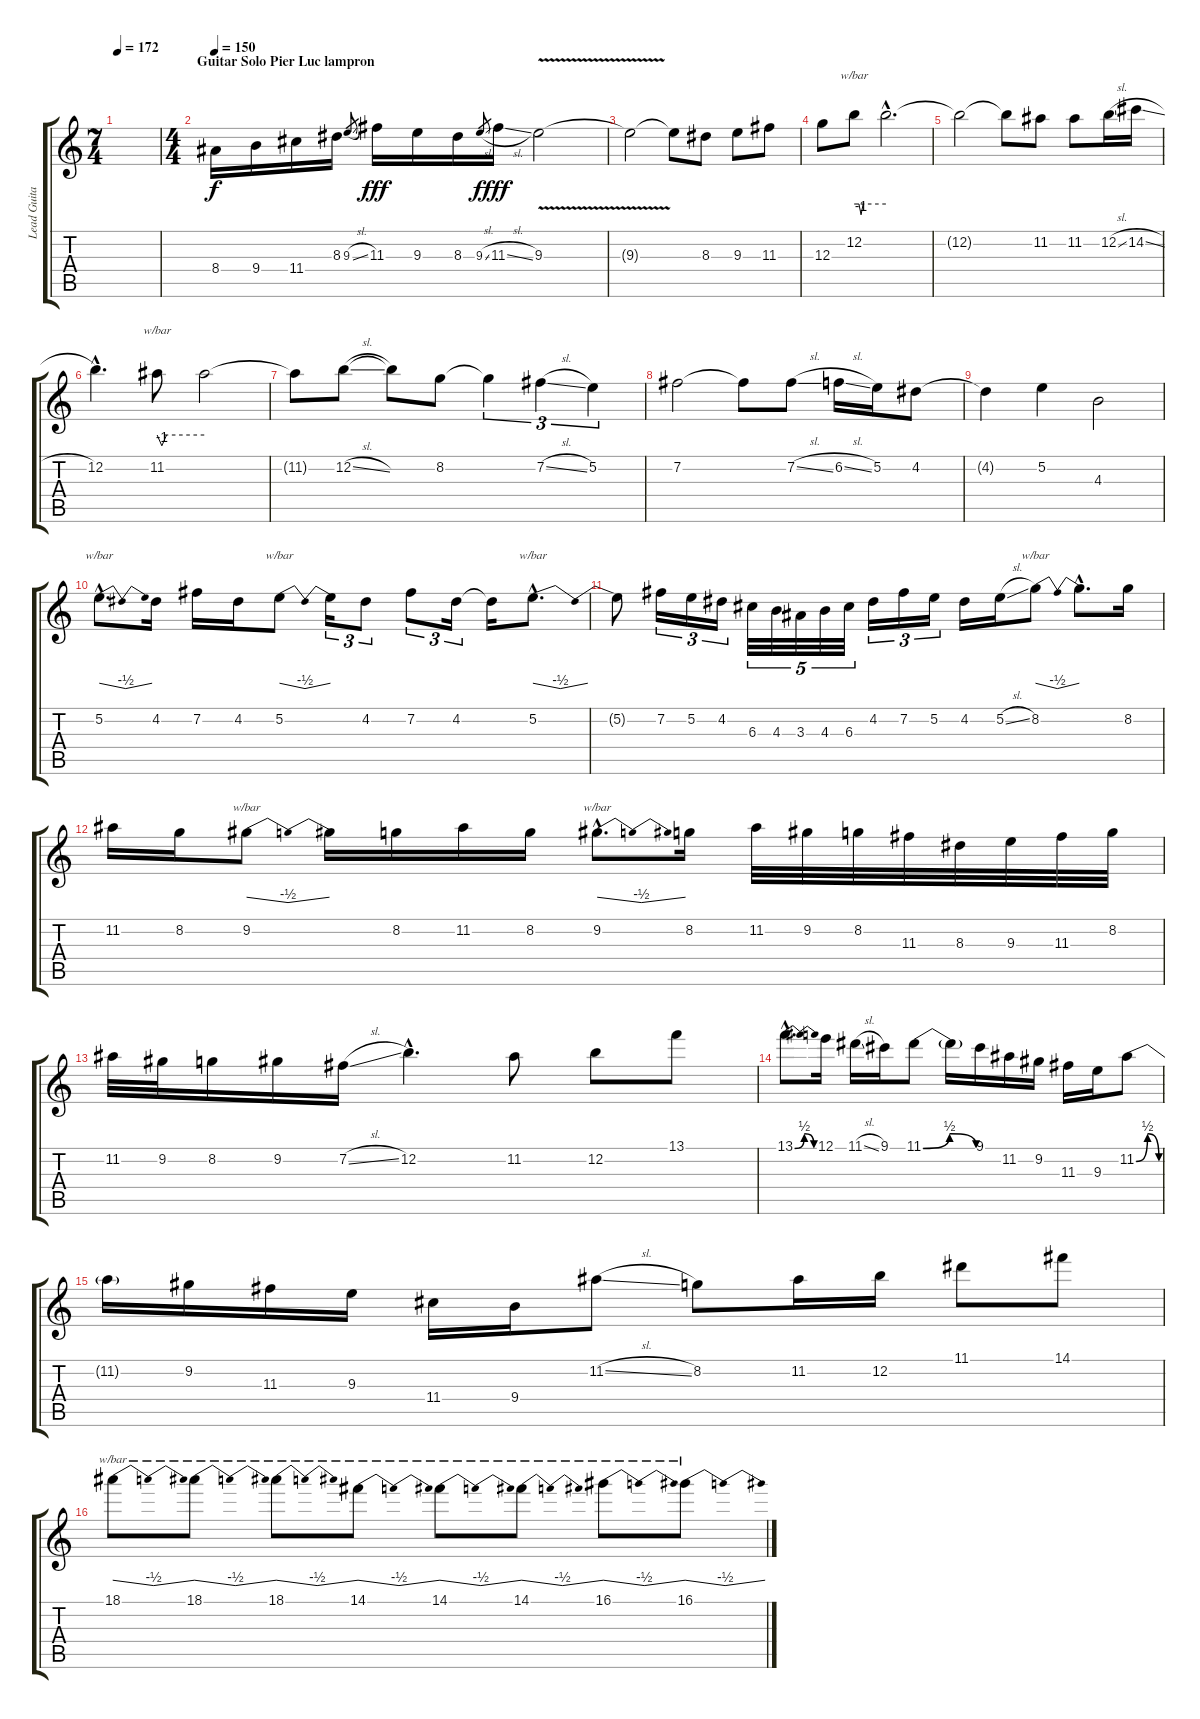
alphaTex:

\track ("Lead Guitar" "Lead Guita") {instrument overdrivenguitar}
\staff {score tabs}
\tuning (E4 B3 G3 D3 A2 E2) {hide}
\ts (7 4)
\tempo 172
\clef g2
\ks c
|
\ts (4 4)
\section ("" "Guitar Solo Pier Luc lampron")
\tempo 150
8.4.16 9.4.16 11.4.16 8.3.16 9.3{sl}.8{gr dy f} 11.3.16{dy fff} 9.3.16 8.3.16 9.3{sl}.8{gr dy f} 11.3{sl}.16{dy fff} 9.3{v}.2 |
9.3{t}.2 9.3{t}.8 8.3.8 9.3.8 11.3.8 |
12.3.8 12.2.8{tbe (custom default 0 0 9 0 13 -4 17 0 60 0)} 12.2{hac t}.2{d} |
12.2{t}.2 12.2{t}.8 11.2.8 11.2.8 12.2{sl}.16 14.2{sl}.16 |
12.2{hac}.4{d} 11.2.8{tbe (custom default 0 0 6 -4 12 0 60 0)} 11.2{t}.2 |
11.2{t}.8 12.2{sl}.8 12.2{t}.8 8.2.8 8.2{t}.4{tu (3 2)} 7.2{sl}.4{tu (3 2)} 5.2.4{tu (3 2)} |
7.2.2 7.2{t}.8 7.2{sl}.8 6.2{sl}.16 5.2.16 4.2.8 |
4.2{t}.4 5.2.4 4.3.2 |
5.2{hac}.8{d tbe (dip default 0 0 30 -2 60 0)} 4.2.16 7.2.16 4.2.16 5.2.8{tbe (dip default 0 0 30 -2 60 0)} 5.2{t}.16{tu (3 2)} 4.2.8{tu (3 2)} 7.2.8{tu (3 2)} 4.2.16{tu (3 2)} 4.2{t}.16 5.2{hac}.8{d tbe (dip default 0 0 30 -2 60 0)} |
5.2{t}.8 7.2.16{tu (3 2)} 5.2.16{tu (3 2)} 4.2.16{tu (3 2)} 6.3.32{tu (5 4)} 4.3.32{tu (5 4)} 3.3.32{tu (5 4)} 4.3.32{tu (5 4)} 6.3.32{tu (5 4)} 4.2.16{tu (3 2)} 7.2.16{tu (3 2)} 5.2.16{tu (3 2)} 4.2.16 5.2{sl}.16 8.2.8{tbe (dip default 0 0 30 -2 60 0)} 8.2{hac t}.8{d} 8.2.16 |
11.2.16 8.2.16 9.2.8{tbe (dip default 0 0 30 -2 60 0)} 9.2{t}.16 8.2.16 11.2.16 8.2.16 9.2{hac}.8{d tbe (dip default 0 0 30 -2 60 0)} 8.2.16 11.2.32 9.2.32 8.2.32 11.3.32 8.3.32 9.3.32 11.3.32 8.2.32 |
11.2.32 9.2.32 8.2.16 9.2.16 7.2{sl}.16 12.2{hac}.4{d} 11.2.8 12.2.8 13.1.8 |
13.1{be (bendrelease 0 0 30 2 30 2 60 0) hac}.8{d} 12.1.16 11.1{sl}.16 9.1.16 11.1{be (bendrelease 0 0 30 2 30 2 60 0)}.8 11.1{t}.16 9.1.16 11.2.16 9.2.16 11.3.16 9.3.16 11.2{be (bendrelease 0 0 30 2 30 2 60 0)}.8 |
11.2{t}.16 9.2.16 11.3.16 9.3.16 11.4.16 9.4.16 11.2{sl}.8 8.2.8 11.2.16 12.2.16 11.1.8 14.1.8 |
18.1.8{tbe (dip default 0 0 30 -2 60 0)} 18.1.8{tbe (dip default 0 0 30 -2 60 0)} 18.1.8{tbe (dip default 0 0 30 -2 60 0)} 14.1.8{tbe (dip default 0 0 30 -2 60 0)} 14.1.8{tbe (dip default 0 0 30 -2 60 0)} 14.1.8{tbe (dip default 0 0 30 -2 60 0)} 16.1.8{tbe (dip default 0 0 30 -2 60 0)} 16.1.8{tbe (dip default 0 0 30 -2 60 0)}
